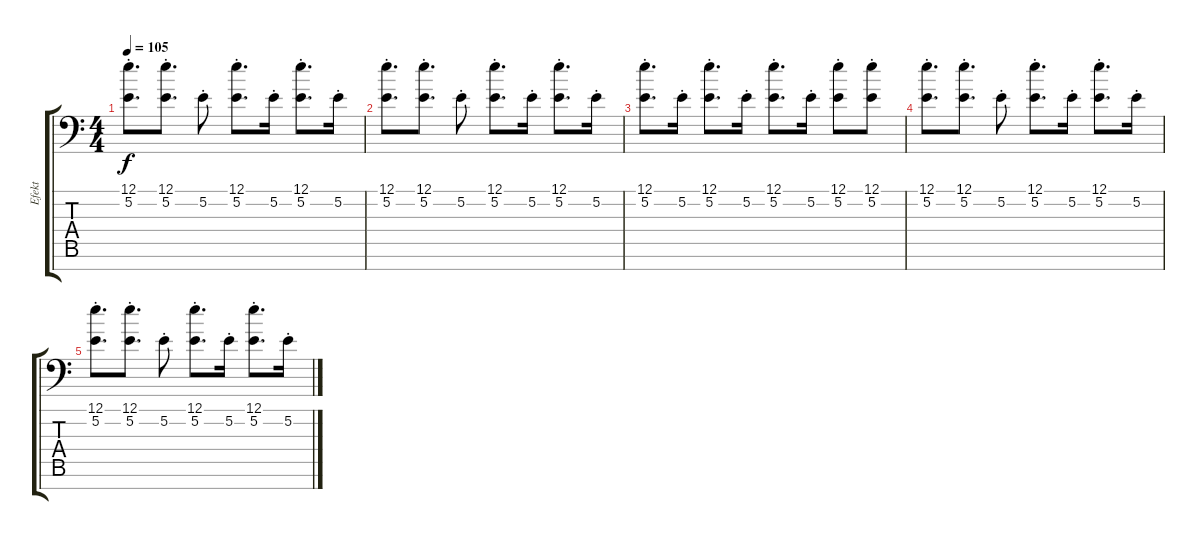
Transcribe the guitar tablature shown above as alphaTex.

\track ("Efekt" "Efekt") {instrument sitar}
\staff {score tabs}
\tuning (E4 B3 G3 D3 A2 E2 A1) {hide}
\ts (4 4)
\tempo 105
\clef f4
\ks c
(12.1{st} 5.2{st}).8{d dy f} (12.1{st} 5.2{st}).8{d} 5.2{st}.8 (12.1{st} 5.2{st}).8{d} 5.2{st}.16 (12.1{st} 5.2{st}).8{d} 5.2{st}.16 |
(12.1{st} 5.2{st}).8{d} (12.1{st} 5.2{st}).8{d} 5.2{st}.8 (12.1{st} 5.2{st}).8{d} 5.2{st}.16 (12.1{st} 5.2{st}).8{d} 5.2{st}.16 |
(12.1{st} 5.2{st}).8{d} 5.2{st}.16 (12.1{st} 5.2{st}).8{d} 5.2{st}.16 (12.1{st} 5.2{st}).8{d} 5.2{st}.16 (12.1{st} 5.2{st}).8 (12.1{st} 5.2{st}).8 |
(12.1{st} 5.2{st}).8{d} (12.1{st} 5.2{st}).8{d} 5.2{st}.8 (12.1{st} 5.2{st}).8{d} 5.2{st}.16 (12.1{st} 5.2{st}).8{d} 5.2{st}.16 |
(12.1{st} 5.2{st}).8{d} (12.1{st} 5.2{st}).8{d} 5.2{st}.8 (12.1{st} 5.2{st}).8{d} 5.2{st}.16 (12.1{st} 5.2{st}).8{d} 5.2{st}.16
